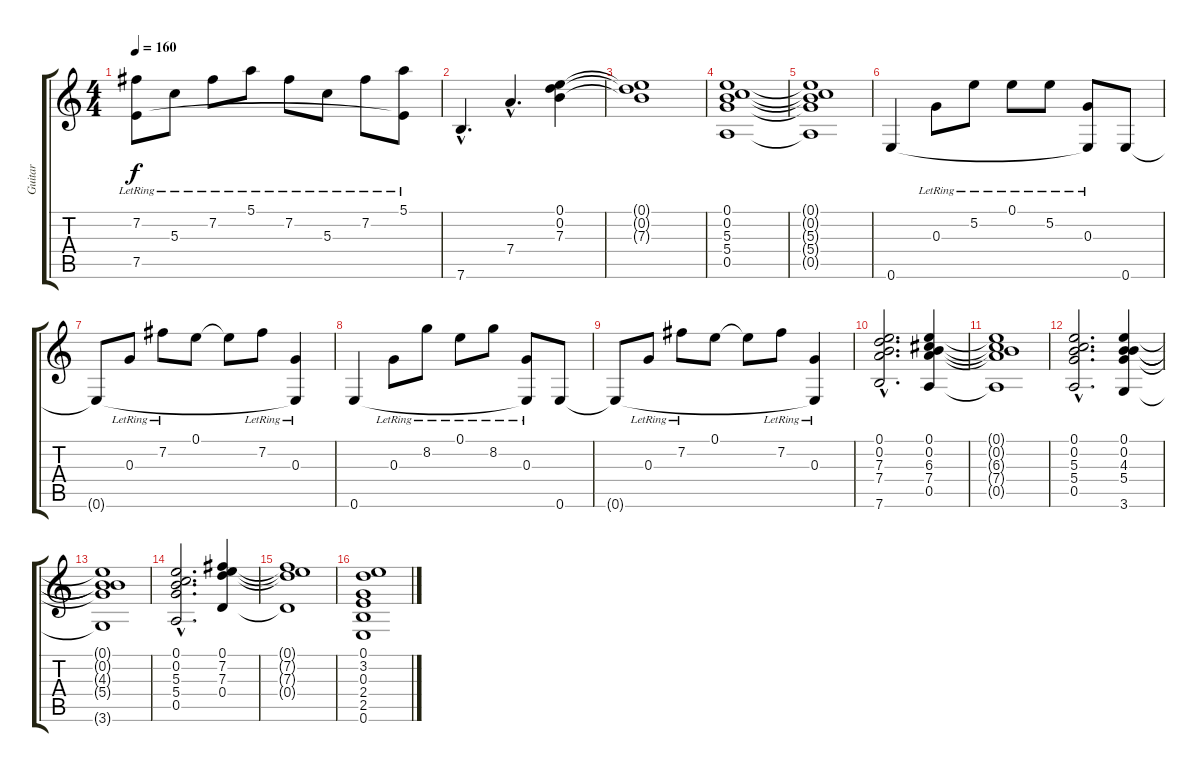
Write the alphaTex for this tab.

\track ("Guitar" "Guitar") {instrument acousticguitarsteel}
\staff {score tabs}
\tuning (E4 B3 G3 D3 A2 E2) {hide}
\ts (4 4)
\tempo 160
\clef g2
\ks c
(7.2{lr} 7.5{t}).8{dy f} 5.3{lr}.8 7.2{lr}.8 5.1{lr}.8 7.2{lr}.8 5.3{lr}.8 7.2{lr}.8 (5.1{lr} 7.5{t}).8 |
7.6{hac}.4{d} 7.4{hac}.4{d} (0.1 0.2 7.3).4 |
(0.1{t} 0.2{t} 7.3{t}).1 |
(0.1 0.2 5.3 5.4 0.5).1 |
(0.1{t} 0.2{t} 5.3{t} 5.4{t} 0.5{t}).1 |
0.6.4 0.3{lr}.8 5.2{lr}.8 0.1{lr}.8 5.2{lr}.8 (0.3{lr} 0.6{t}).8 0.6.8 |
0.6{t}.8 0.3{lr}.8 7.2{lr}.8 0.1.8 0.1{t}.8 7.2{lr}.8 (0.3{lr} 0.6{t}).4 |
0.6.4 0.3{lr}.8 8.2{lr}.8 0.1{lr}.8 8.2{lr}.8 (0.3{lr} 0.6{t}).8 0.6.8 |
0.6{t}.8 0.3{lr}.8 7.2{lr}.8 0.1.8 0.1{t}.8 7.2{lr}.8 (0.3{lr} 0.6{t}).4 |
(0.1{hac} 0.2{hac} 7.3{hac} 7.4{hac} 7.6{hac}).2{d} (0.1 0.2 6.3 7.4 0.5).4 |
(0.1{t} 0.2{t} 6.3{t} 7.4{t} 0.5{t}).1 |
(0.1{hac} 0.2{hac} 5.3{hac} 5.4{hac} 0.5{hac}).2{d} (0.1 0.2 4.3 5.4 3.6).4 |
(0.1{t} 0.2{t} 4.3{t} 5.4{t} 3.6{t}).1 |
(0.1{hac} 0.2{hac} 5.3{hac} 5.4{hac} 0.5{hac}).2{d} (0.1 7.2 7.3 0.4).4 |
(0.1{t} 7.2{t} 7.3{t} 0.4{t}).1 |
(0.1 3.2 0.3 2.4 2.5 0.6).1
